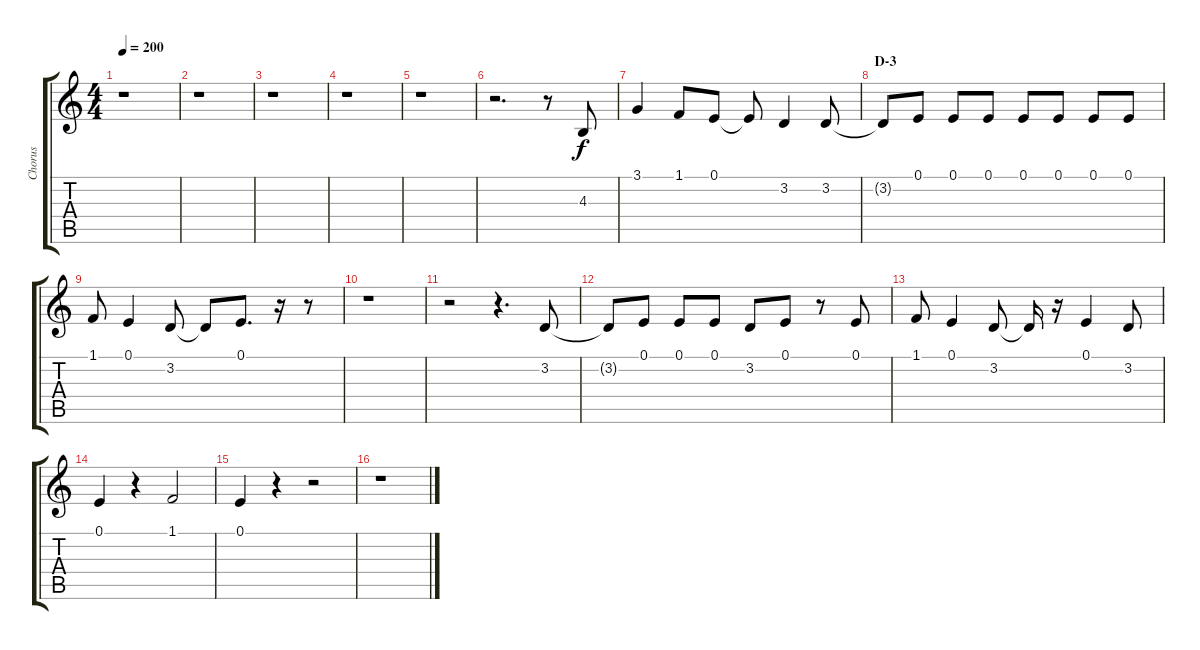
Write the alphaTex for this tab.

\track ("Chorus" "Chorus") {instrument altosax}
\staff {score tabs}
\tuning (E4 B3 G3 D3 A2 E2) {hide}
\ts (4 4)
\tempo 200
\clef g2
\ks c
r.1{dy f} |
r.1 |
r.1 |
r.1 |
r.1 |
r.2{d} r.8 4.3.8 |
3.1.4 1.1.8 0.1.8 0.1{t}.8 3.2.4 3.2.8 |
\section ("" "D-3")
3.2{t}.8 0.1.8 0.1.8 0.1.8 0.1.8 0.1.8 0.1.8 0.1.8 |
1.1.8 0.1.4 3.2.8 3.2{t}.8 0.1.8{d} r.16 r.8 |
r.1 |
r.2 r.4{d} 3.2.8 |
3.2{t}.8 0.1.8 0.1.8 0.1.8 3.2.8 0.1.8 r.8 0.1.8 |
1.1.8 0.1.4 3.2.8 3.2{t}.16 r.16 0.1.4 3.2.8 |
0.1.4 r.4 1.1.2 |
0.1.4 r.4 r.2 |
r.1
